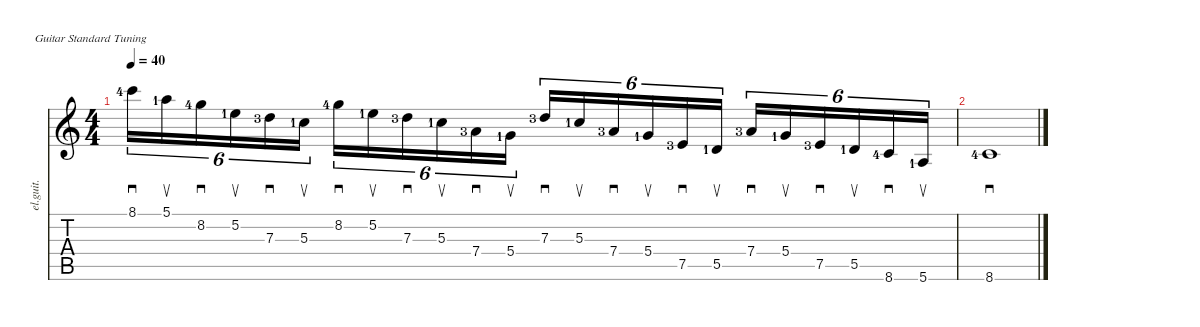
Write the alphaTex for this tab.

\defaultSystemsLayout 4
\hideDynamics
\bracketExtendMode nobrackets
\track ("Clean Guitar" "el.guit.") {instrument electricguitarclean}
\staff {score tabs}
\tuning (E4 B3 G3 D3 A2 E2)
\ts (4 4)
\tempo 40
\clef g2
\ks c
8.1{lf 5}.16{sd tu (6 4) dy mf instrument electricguitarclean beam Down} 5.1{lf 2}.16{su tu (6 4) beam Down} 8.2{lf 5}.16{sd tu (6 4) beam Down} 5.2{lf 2}.16{su tu (6 4) beam Down} 7.3{lf 4}.16{sd tu (6 4) beam Down} 5.3{lf 2}.16{su tu (6 4) beam Down} 8.2{lf 5}.16{sd tu (6 4) beam Down} 5.2{lf 2}.16{su tu (6 4) beam Down} 7.3{lf 4}.16{sd tu (6 4) beam Down} 5.3{lf 2}.16{su tu (6 4) beam Down} 7.4{lf 4}.16{sd tu (6 4) beam Down} 5.4{lf 2}.16{su tu (6 4) beam Down} 7.3{lf 4}.16{sd tu (6 4) beam Up} 5.3{lf 2}.16{su tu (6 4) beam Up} 7.4{lf 4}.16{sd tu (6 4) beam Up} 5.4{lf 2}.16{su tu (6 4) beam Up} 7.5{lf 4}.16{sd tu (6 4) beam Up} 5.5{lf 2}.16{su tu (6 4) beam Up} 7.4{lf 4}.16{sd tu (6 4) beam Up} 5.4{lf 2}.16{su tu (6 4) beam Up} 7.5{lf 4}.16{sd tu (6 4) beam Up} 5.5{lf 2}.16{su tu (6 4) beam Up} 8.6{lf 5}.16{sd tu (6 4) beam Up} 5.6{lf 2}.16{su tu (6 4) beam Up} |
8.6{lf 5}.1{sd beam Up}
